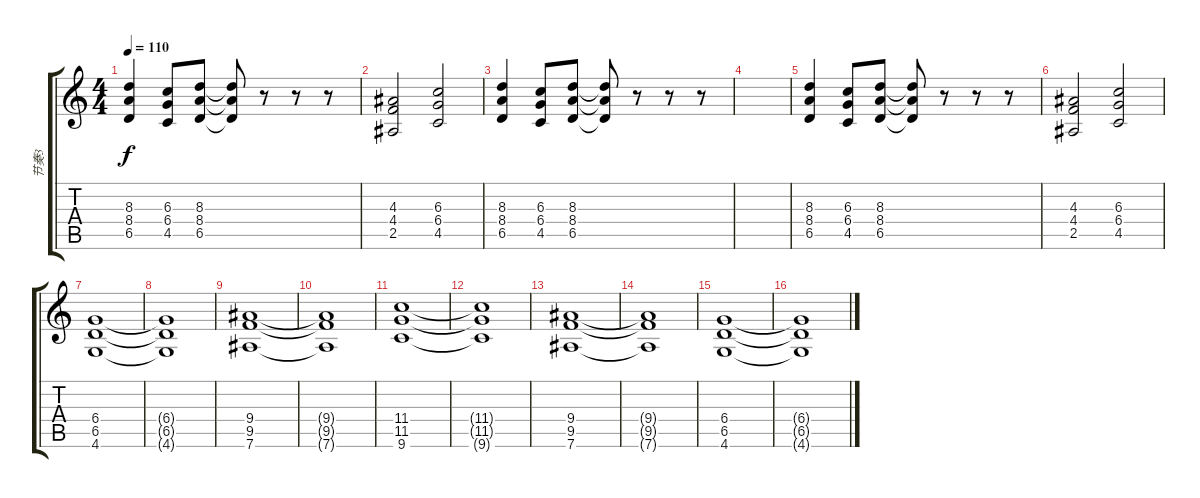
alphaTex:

\track ("节奏3" "节奏3") {instrument distortionguitar}
\staff {score tabs}
\tuning (Eb4 Bb3 Gb3 Db3 Ab2 Eb2) {hide}
\ts (4 4)
\tempo 110
\clef g2
\ks c
(8.3 8.4 6.5).4{dy f} (6.3 6.4 4.5).8 (8.3 8.4 6.5).8 (8.3{t} 8.4{t} 6.5{t}).8 r.8 r.8 r.8 |
(4.3 4.4 2.5).2 (6.3 6.4 4.5).2 |
(8.3 8.4 6.5).4 (6.3 6.4 4.5).8 (8.3 8.4 6.5).8 (8.3{t} 8.4{t} 6.5{t}).8 r.8 r.8 r.8 |
|
(8.3 8.4 6.5).4 (6.3 6.4 4.5).8 (8.3 8.4 6.5).8 (8.3{t} 8.4{t} 6.5{t}).8 r.8 r.8 r.8 |
(4.3 4.4 2.5).2 (6.3 6.4 4.5).2 |
(6.4 6.5 4.6).1 |
(6.4{t} 6.5{t} 4.6{t}).1 |
(9.4 9.5 7.6).1 |
(9.4{t} 9.5{t} 7.6{t}).1 |
(11.4 11.5 9.6).1 |
(11.4{t} 11.5{t} 9.6{t}).1 |
(9.4 9.5 7.6).1 |
(9.4{t} 9.5{t} 7.6{t}).1 |
(6.4 6.5 4.6).1 |
(6.4{t} 6.5{t} 4.6{t}).1
